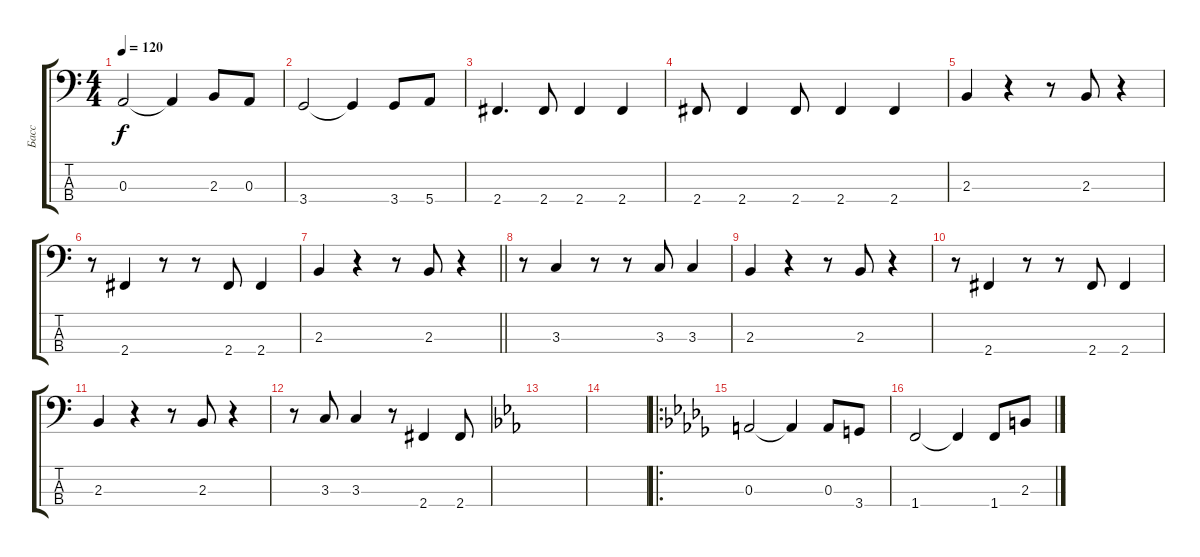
\track ("Басс" "Басс") {instrument electricbassfinger}
\staff {score tabs}
\tuning (G2 D2 A1 E1) {hide}
\ts (4 4)
\tempo 120
\clef f4
\ks c
0.3.2{dy f} 0.3{t}.4 2.3.8 0.3.8 |
3.4.2 3.4{t}.4 3.4.8 5.4.8 |
2.4.4{d} 2.4.8 2.4.4 2.4.4 |
2.4.8 2.4.4 2.4.8 2.4.4 2.4.4 |
2.3.4 r.4 r.8 2.3.8 r.4 |
r.8 2.4.4 r.8 r.8 2.4.8 2.4.4 |
\barLineRight lightlight
2.3.4 r.4 r.8 2.3.8 r.4 |
r.8 3.3.4 r.8 r.8 3.3.8 3.3.4 |
2.3.4 r.4 r.8 2.3.8 r.4 |
r.8 2.4.4 r.8 r.8 2.4.8 2.4.4 |
2.3.4 r.4 r.8 2.3.8 r.4 |
r.8 3.3.8 3.3.4 r.8 2.4.4 2.4.8 |
\ks eb
|
|
\ro
\ks db
0.3.2 0.3{t}.4 0.3.8 3.4.8 |
1.4.2 1.4{t}.4 1.4.8 2.3.8
